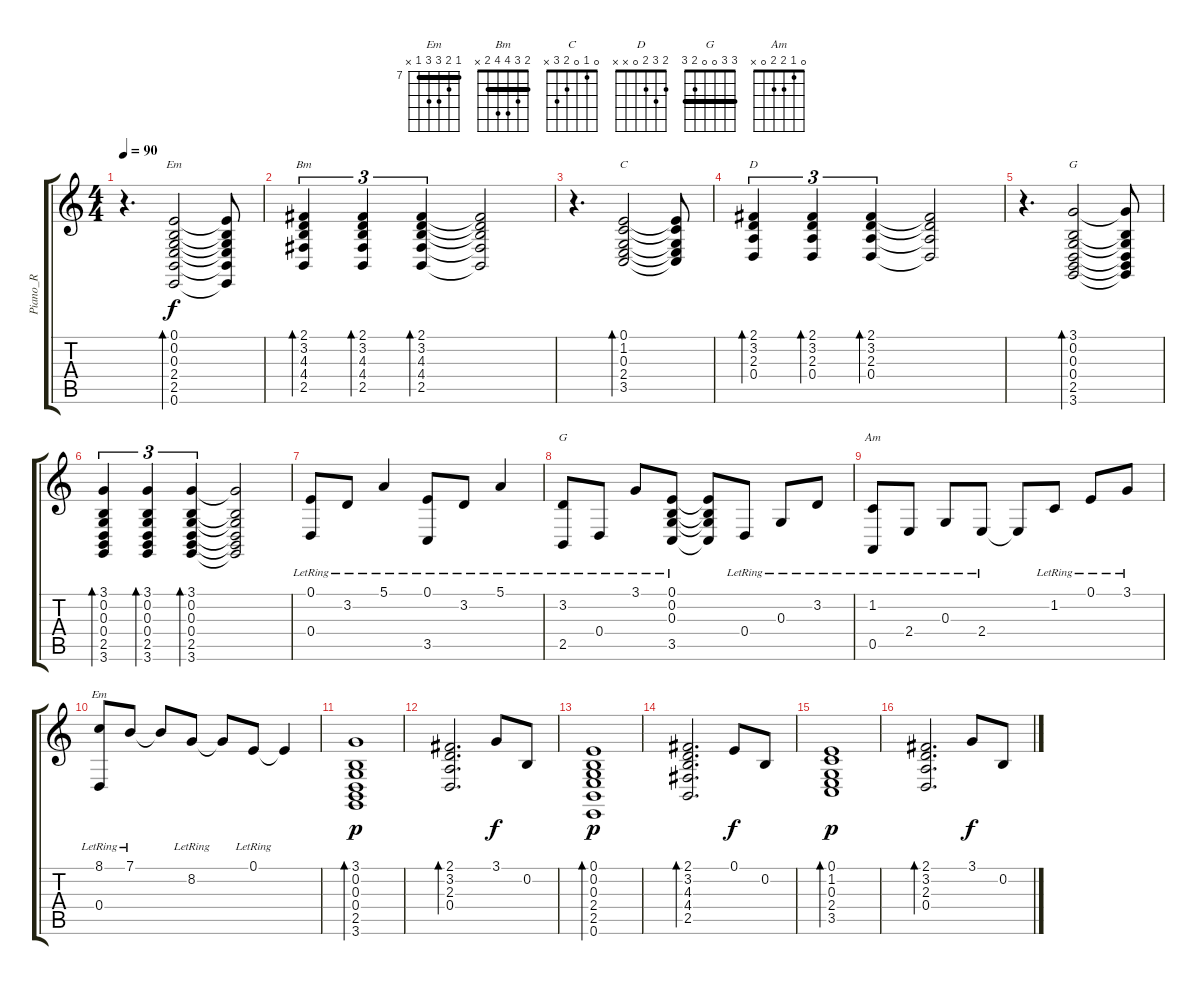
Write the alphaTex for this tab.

\track ("Piano_R" "Piano_R") {instrument acousticgrandpiano}
\staff {score tabs}
\tuning (E4 B3 G3 D3 A2 E2) {hide}
\chord ("Em" 0 0 0 2 2 0)
\chord ("Bm" 2 3 4 4 2 x) {barre 2}
\chord ("C" 0 1 0 2 3 x)
\chord ("D" 2 3 2 0 x x)
\chord ("G" 3 0 0 0 2 3)
\chord ("G" 3 3 0 0 2 3) {barre 3}
\chord ("Am" 0 1 2 2 0 x)
\chord ("Em" 7 8 9 9 7 x) {firstfret 7 barre 7}
\ts (4 4)
\tempo 90
\clef g2
\ks c
r.4{d dy f} (0.1 0.2 0.3 2.4 2.5 0.6).2{bd 30 ch "Em"} (0.1{t} 0.2{t} 0.3{t} 2.4{t} 2.5{t} 0.6{t}).8 |
(2.1 3.2 4.3 4.4 2.5).4{tu (3 2) bd 30 ch "Bm"} (2.1 3.2 4.3 4.4 2.5).4{tu (3 2) bd 30} (2.1 3.2 4.3 4.4 2.5).4{tu (3 2) bd 30} (2.1{t} 3.2{t} 4.3{t} 4.4{t} 2.5{t}).2 |
r.4{d} (0.1 1.2 0.3 2.4 3.5).2{bd 30 ch "C"} (0.1{t} 1.2{t} 0.3{t} 2.4{t} 3.5{t}).8 |
(2.1 3.2 2.3 0.4).4{tu (3 2) bd 30 ch "D"} (2.1 3.2 2.3 0.4).4{tu (3 2) bd 30} (2.1 3.2 2.3 0.4).4{tu (3 2) bd 30} (2.1{t} 3.2{t} 2.3{t} 0.4{t}).2 |
r.4{d} (3.1 0.2 0.3 0.4 2.5 3.6).2{bd 30 ch "G"} (3.1{t} 0.2{t} 0.3{t} 0.4{t} 2.5{t} 3.6{t}).8 |
(3.1 0.2 0.3 0.4 2.5 3.6).4{tu (3 2) bd 30} (3.1 0.2 0.3 0.4 2.5 3.6).4{tu (3 2) bd 30} (3.1 0.2 0.3 0.4 2.5 3.6).4{tu (3 2) bd 30} (3.1{t} 0.2{t} 0.3{t} 0.4{t} 2.5{t} 3.6{t}).2 |
(0.1{lr} 0.4{lr}).8 3.2{lr}.8 5.1{lr}.4 (0.1{lr} 3.5{lr}).8 3.2{lr}.8 5.1{lr}.4 |
(3.2{lr} 2.5{lr}).8{ch "G"} 0.4{lr}.8 3.1{lr}.8 (0.1{lr} 0.2{lr} 0.3{lr} 3.5{lr}).8 (0.1{t} 0.2{t} 0.3{t} 3.5{t}).8 0.4{lr}.8 0.3{lr}.8 3.2{lr}.8 |
(1.2{lr} 0.5{lr}).8{ch "Am"} 2.4{lr}.8 0.3{lr}.8 2.4{lr}.8 2.4{t}.8 1.2{lr}.8 0.1{lr}.8 3.1{lr}.8 |
(8.1{lr} 0.4{lr}).8{ch "Em"} 7.1{lr}.8 7.1{t}.8 8.2{lr}.8 8.2{t}.8 0.1{lr}.8 0.1{t}.4 |
(3.1 0.2 0.3 0.4 2.5 3.6).1{bd 120 dy p} |
(2.1 3.2 2.3 0.4).2{d bd 120} 3.1.8{dy f} 0.2.8 |
(0.1 0.2 0.3 2.4 2.5 0.6).1{bd 120 dy p} |
(2.1 3.2 4.3 4.4 2.5).2{d bd 120} 0.1.8{dy f} 0.2.8 |
(0.1 1.2 0.3 2.4 3.5).1{bd 120 dy p} |
(2.1 3.2 2.3 0.4).2{d bd 120} 3.1.8{dy f} 0.2.8
